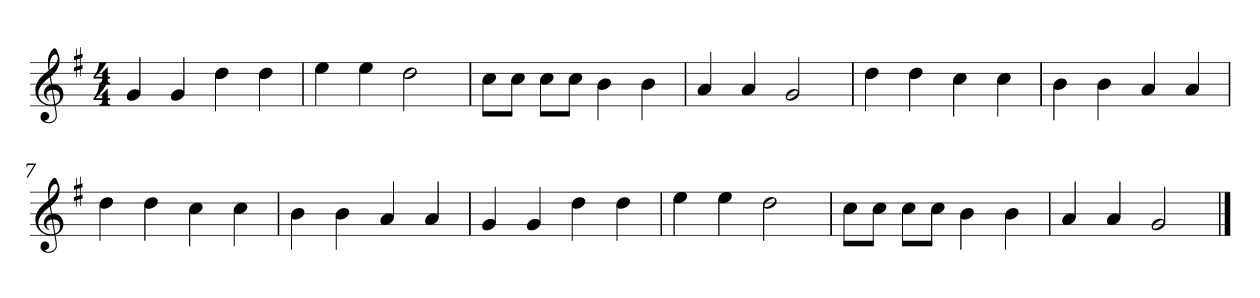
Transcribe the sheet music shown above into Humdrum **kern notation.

**kern
*part1
*staff1
*k[f#]
*M4/4
*MM120
=1
4g
4g
4dd
4dd
=2
4ee
4ee
2dd
=3
8ccL
8ccJ
8ccL
8ccJ
4b
4b
=4
4a
4a
2g
=5
4dd
4dd
4cc
4cc
=6
4b
4b
4a
4a
=7
4dd
4dd
4cc
4cc
=8
4b
4b
4a
4a
=9
4g
4g
4dd
4dd
=10
4ee
4ee
2dd
=11
8ccL
8ccJ
8ccL
8ccJ
4b
4b
=12
4a
4a
2g
==
*-
